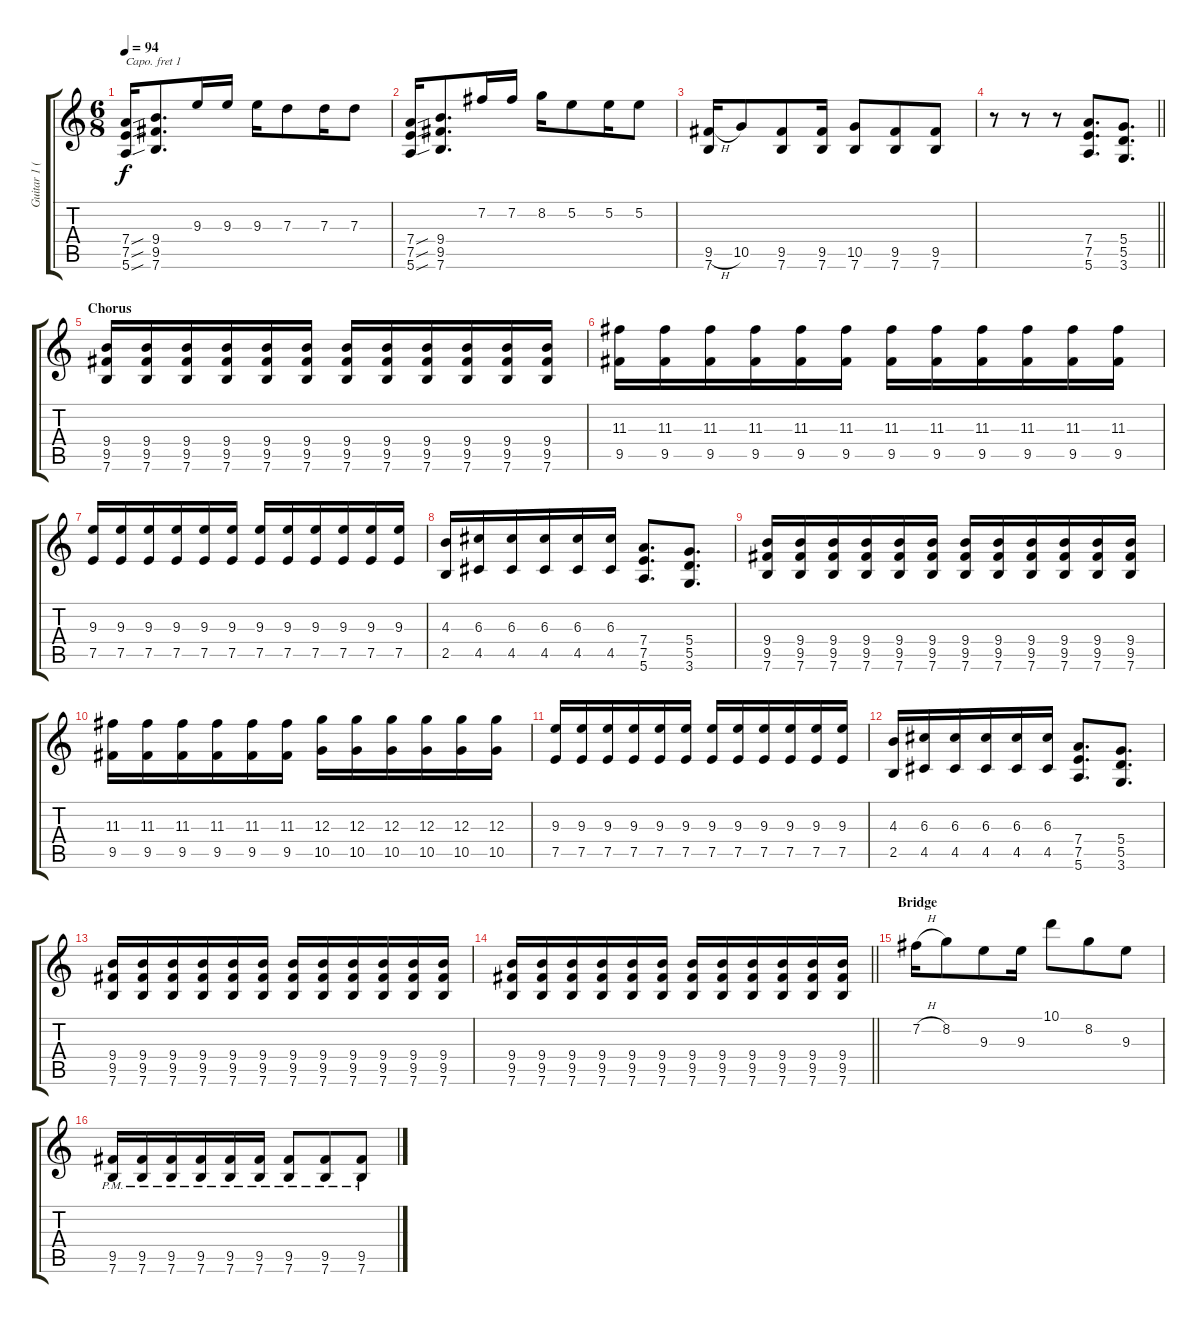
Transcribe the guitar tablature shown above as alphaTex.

\track ("Guitar 1 (Jade)" "Guitar 1 (") {instrument distortionguitar}
\staff {score tabs}
\capo 1
\tuning (Eb4 Bb3 Gb3 Db3 Ab2 Eb2) {hide}
\ts (6 8)
\tempo 94
\clef g2
\ks c
(7.4{sou} 7.5{sou} 5.6{sou}).16{dy f} (9.4 9.5 7.6).8{d} 9.3.16 9.3.16 9.3.16 7.3.8 7.3.16 7.3.8 |
(7.4{sou} 7.5{sou} 5.6{sou}).16 (9.4 9.5 7.6).8{d} 7.2.16 7.2.16 8.2.16 5.2.8 5.2.16 5.2.8 |
(9.5{h} 7.6).16 10.5.8 (9.5 7.6).8 (9.5 7.6).16 (10.5 7.6).8 (9.5 7.6).8 (9.5 7.6).8 |
\barLineRight lightlight
r.8 r.8 r.8 (7.4 7.5 5.6).8{d balance 4} (5.4 5.5 3.6).8{d} |
\section ("" "Chorus")
(9.4 9.5 7.6).16 (9.4 9.5 7.6).16 (9.4 9.5 7.6).16 (9.4 9.5 7.6).16 (9.4 9.5 7.6).16 (9.4 9.5 7.6).16 (9.4 9.5 7.6).16 (9.4 9.5 7.6).16 (9.4 9.5 7.6).16 (9.4 9.5 7.6).16 (9.4 9.5 7.6).16 (9.4 9.5 7.6).16 |
(11.3 9.5).16 (11.3 9.5).16 (11.3 9.5).16 (11.3 9.5).16 (11.3 9.5).16 (11.3 9.5).16 (11.3 9.5).16 (11.3 9.5).16 (11.3 9.5).16 (11.3 9.5).16 (11.3 9.5).16 (11.3 9.5).16 |
(9.3 7.5).16 (9.3 7.5).16 (9.3 7.5).16 (9.3 7.5).16 (9.3 7.5).16 (9.3 7.5).16 (9.3 7.5).16 (9.3 7.5).16 (9.3 7.5).16 (9.3 7.5).16 (9.3 7.5).16 (9.3 7.5).16 |
(4.3 2.5).16 (6.3 4.5).16 (6.3 4.5).16 (6.3 4.5).16 (6.3 4.5).16 (6.3 4.5).16 (7.4 7.5 5.6).8{d} (5.4 5.5 3.6).8{d} |
(9.4 9.5 7.6).16 (9.4 9.5 7.6).16 (9.4 9.5 7.6).16 (9.4 9.5 7.6).16 (9.4 9.5 7.6).16 (9.4 9.5 7.6).16 (9.4 9.5 7.6).16 (9.4 9.5 7.6).16 (9.4 9.5 7.6).16 (9.4 9.5 7.6).16 (9.4 9.5 7.6).16 (9.4 9.5 7.6).16 |
(11.3 9.5).16 (11.3 9.5).16 (11.3 9.5).16 (11.3 9.5).16 (11.3 9.5).16 (11.3 9.5).16 (12.3 10.5).16 (12.3 10.5).16 (12.3 10.5).16 (12.3 10.5).16 (12.3 10.5).16 (12.3 10.5).16 |
(9.3 7.5).16 (9.3 7.5).16 (9.3 7.5).16 (9.3 7.5).16 (9.3 7.5).16 (9.3 7.5).16 (9.3 7.5).16 (9.3 7.5).16 (9.3 7.5).16 (9.3 7.5).16 (9.3 7.5).16 (9.3 7.5).16 |
(4.3 2.5).16 (6.3 4.5).16 (6.3 4.5).16 (6.3 4.5).16 (6.3 4.5).16 (6.3 4.5).16 (7.4 7.5 5.6).8{d} (5.4 5.5 3.6).8{d} |
(9.4 9.5 7.6).16 (9.4 9.5 7.6).16 (9.4 9.5 7.6).16 (9.4 9.5 7.6).16 (9.4 9.5 7.6).16 (9.4 9.5 7.6).16 (9.4 9.5 7.6).16 (9.4 9.5 7.6).16 (9.4 9.5 7.6).16 (9.4 9.5 7.6).16 (9.4 9.5 7.6).16 (9.4 9.5 7.6).16 |
\barLineRight lightlight
(9.4 9.5 7.6).16 (9.4 9.5 7.6).16 (9.4 9.5 7.6).16 (9.4 9.5 7.6).16 (9.4 9.5 7.6).16 (9.4 9.5 7.6).16 (9.4 9.5 7.6).16 (9.4 9.5 7.6).16 (9.4 9.5 7.6).16 (9.4 9.5 7.6).16 (9.4 9.5 7.6).16 (9.4 9.5 7.6).16 |
\section ("" "Bridge")
7.2{h}.16 8.2.8 9.3.8 9.3.16 10.1.8 8.2.8 9.3.8 |
(9.5{pm} 7.6{pm}).16 (9.5{pm} 7.6{pm}).16 (9.5{pm} 7.6{pm}).16 (9.5{pm} 7.6{pm}).16 (9.5{pm} 7.6{pm}).16 (9.5{pm} 7.6{pm}).16 (9.5{pm} 7.6{pm}).8 (9.5{pm} 7.6{pm}).8 (9.5{pm} 7.6{pm}).8
